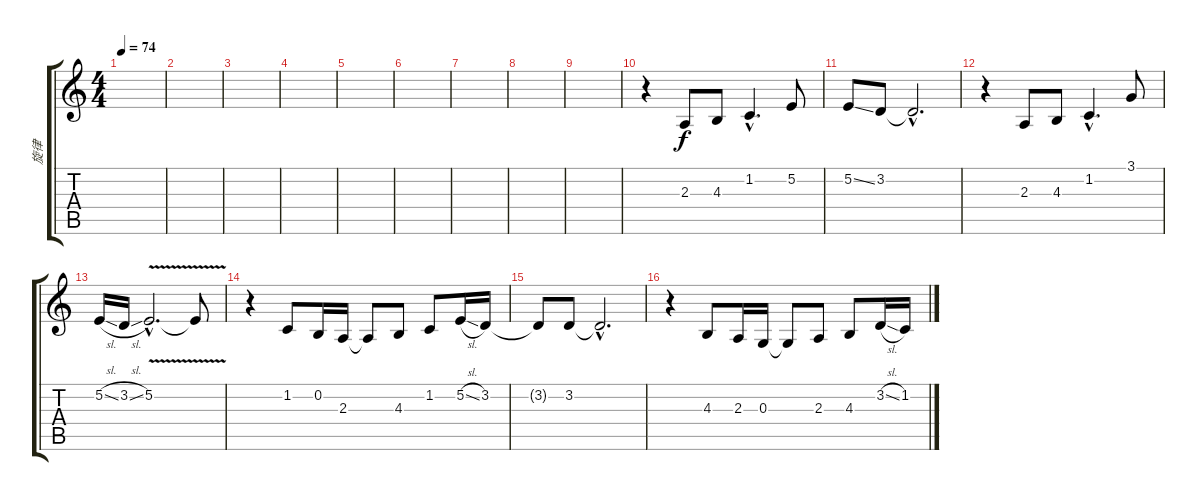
\track ("旋律" "旋律") {instrument electricgrandpiano}
\staff {score tabs}
\tuning (E4 B3 G3 D3 A2 E2) {hide}
\ts (4 4)
\tempo 74
\clef g2
\ks c
|
|
|
|
|
|
|
|
|
r.4 2.3.8 4.3.8 1.2{hac}.4{d} 5.2.8 |
5.2{ss}.8 3.2.8 3.2{hac t}.2{d} |
r.4 2.3.8 4.3.8 1.2{hac}.4{d} 3.1.8 |
5.2{sl}.16 3.2{sl}.16 5.2{v hac}.2{d} 5.2{t}.8 |
r.4 1.2.8 0.2.16 2.3.16 2.3{t}.8 4.3.8 1.2.8 5.2{sl}.16 3.2.16 |
3.2{t}.8 3.2.8 3.2{hac t}.2{d} |
r.4 4.3.8 2.3.16 0.3.16 0.3{t}.8 2.3.8 4.3.8 3.2{sl}.16 1.2.16
